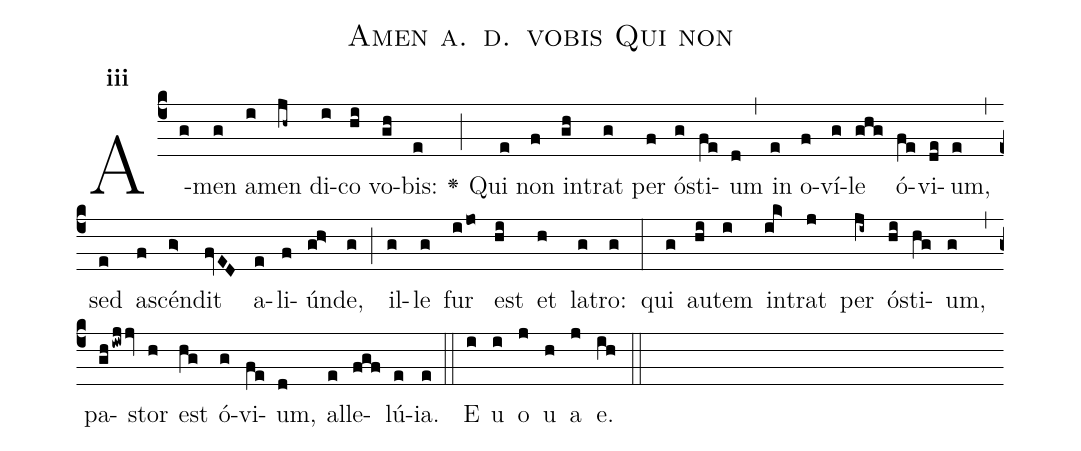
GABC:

name:Amen a. d. vobis Qui non;
office-part:Antiphona;
mode:3;
%%
initial-style: 1;
name: Amen a. d. vobis Qui non
book: Antiphonae & Responsoria/Tomus II, p. 193;
occasion: Hebdomada IV Paschae Dominica;
office-part: Vesperae II Ant E;
user-notes: ;
commentary: ;
annotation: 3a;
centering-scheme: english;
fontsize: 12;
font: OFLSortsMillGoudy;
height: 11;
width: 4.5;
%%
(c4)A(g)men(g) a(i)men(jh~) di(i)co(hi) vo(gh)bis:(e) <v>\greheightstar</v>(;) Qui(e) non(f) in(gh)trat(g) per(f) ó(g)sti(fe)um(d) (,) in(e) o(f)ví(g)le(ghg) ó(fe)vi(de)um,(e) (,) sed(e) a(f)scén(g>)dit(fvED) a(e)li(f)ún(gh>)de,(g) (;) il(g)le(g) fur(ijo) est(hi) et(h) la(g)tro:(g) (:) qui(g) au(hi)tem(i) in(ik>)trat(j) per(ji~) ó(hi)sti(hg)um,(g) (,) pa(gh/iwjjv)stor(h) est(hg) ó(g)vi(fe)um,(d) al(e)le(fgf)lú(e)ia.(e) (::)
E(i) u(i) o(j) u(h) a(j) e.(ih) (::)
